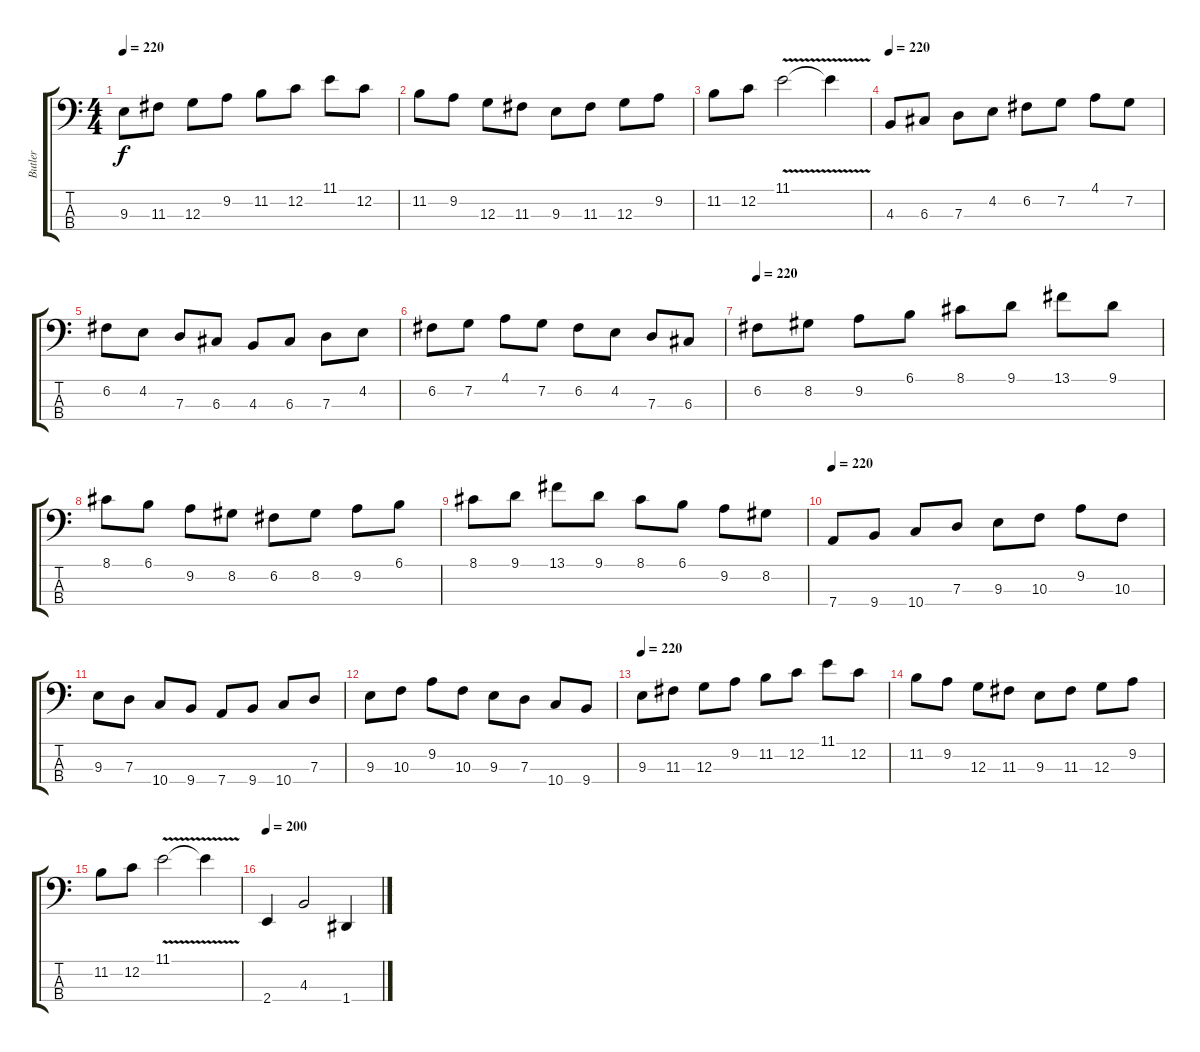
\track ("Butler" "Butler") {instrument electricbasspick}
\staff {score tabs}
\tuning (F2 C2 G1 D1) {hide}
\ts (4 4)
\tempo 220
\clef f4
\ks c
9.3.8{dy f} 11.3.8 12.3.8 9.2.8 11.2.8 12.2.8 11.1.8 12.2.8 |
11.2.8 9.2.8 12.3.8 11.3.8 9.3.8 11.3.8 12.3.8 9.2.8 |
11.2.8 12.2.8 11.1{v}.2 11.1{t}.4 |
\tempo 220
4.3.8 6.3.8 7.3.8 4.2.8 6.2.8 7.2.8 4.1.8 7.2.8 |
6.2.8 4.2.8 7.3.8 6.3.8 4.3.8 6.3.8 7.3.8 4.2.8 |
6.2.8 7.2.8 4.1.8 7.2.8 6.2.8 4.2.8 7.3.8 6.3.8 |
\tempo 220
6.2.8 8.2.8 9.2.8 6.1.8 8.1.8 9.1.8 13.1.8 9.1.8 |
8.1.8 6.1.8 9.2.8 8.2.8 6.2.8 8.2.8 9.2.8 6.1.8 |
8.1.8 9.1.8 13.1.8 9.1.8 8.1.8 6.1.8 9.2.8 8.2.8 |
\tempo 220
7.4.8 9.4.8 10.4.8 7.3.8 9.3.8 10.3.8 9.2.8 10.3.8 |
9.3.8 7.3.8 10.4.8 9.4.8 7.4.8 9.4.8 10.4.8 7.3.8 |
9.3.8 10.3.8 9.2.8 10.3.8 9.3.8 7.3.8 10.4.8 9.4.8 |
\tempo 220
9.3.8 11.3.8 12.3.8 9.2.8 11.2.8 12.2.8 11.1.8 12.2.8 |
11.2.8 9.2.8 12.3.8 11.3.8 9.3.8 11.3.8 12.3.8 9.2.8 |
11.2.8 12.2.8 11.1{v}.2 11.1{t}.4 |
\tempo 200
2.4.4 4.3.2 1.4.4
